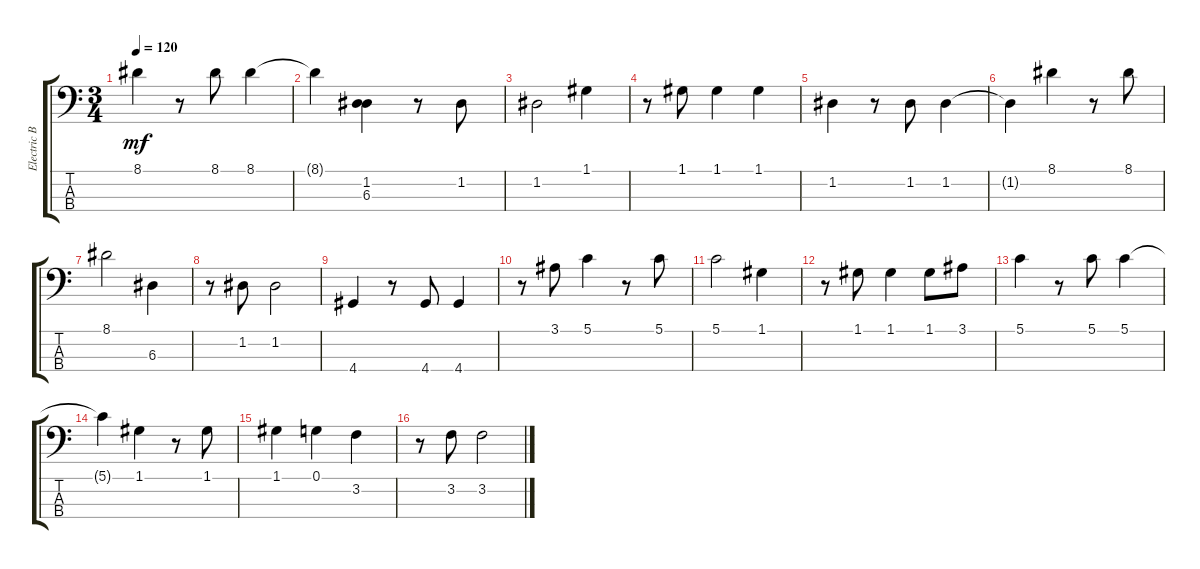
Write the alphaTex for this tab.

\track ("Electric Bass" "Electric B") {instrument electricbassfinger}
\staff {score tabs}
\tuning (G2 D2 A1 E1) {hide}
\ts (3 4)
\tempo 120
\clef f4
\ks aminor
8.1.4{dy mf} r.8 8.1.8 8.1.4 |
8.1{t}.4 (1.2 6.3).4 r.8 1.2.8 |
1.2.2 1.1.4 |
r.8 1.1.8 1.1.4 1.1.4 |
1.2.4 r.8 1.2.8 1.2.4 |
1.2{t}.4 8.1.4 r.8 8.1.8 |
8.1.2 6.3.4 |
r.8 1.2.8 1.2.2 |
4.4.4 r.8 4.4.8 4.4.4 |
r.8 3.1.8 5.1.4 r.8 5.1.8 |
5.1.2 1.1.4 |
r.8 1.1.8 1.1.4 1.1.8 3.1.8 |
5.1.4 r.8 5.1.8 5.1.4 |
5.1{t}.4 1.1.4 r.8 1.1.8 |
1.1.4 0.1.4 3.2.4 |
r.8 3.2.8 3.2.2
